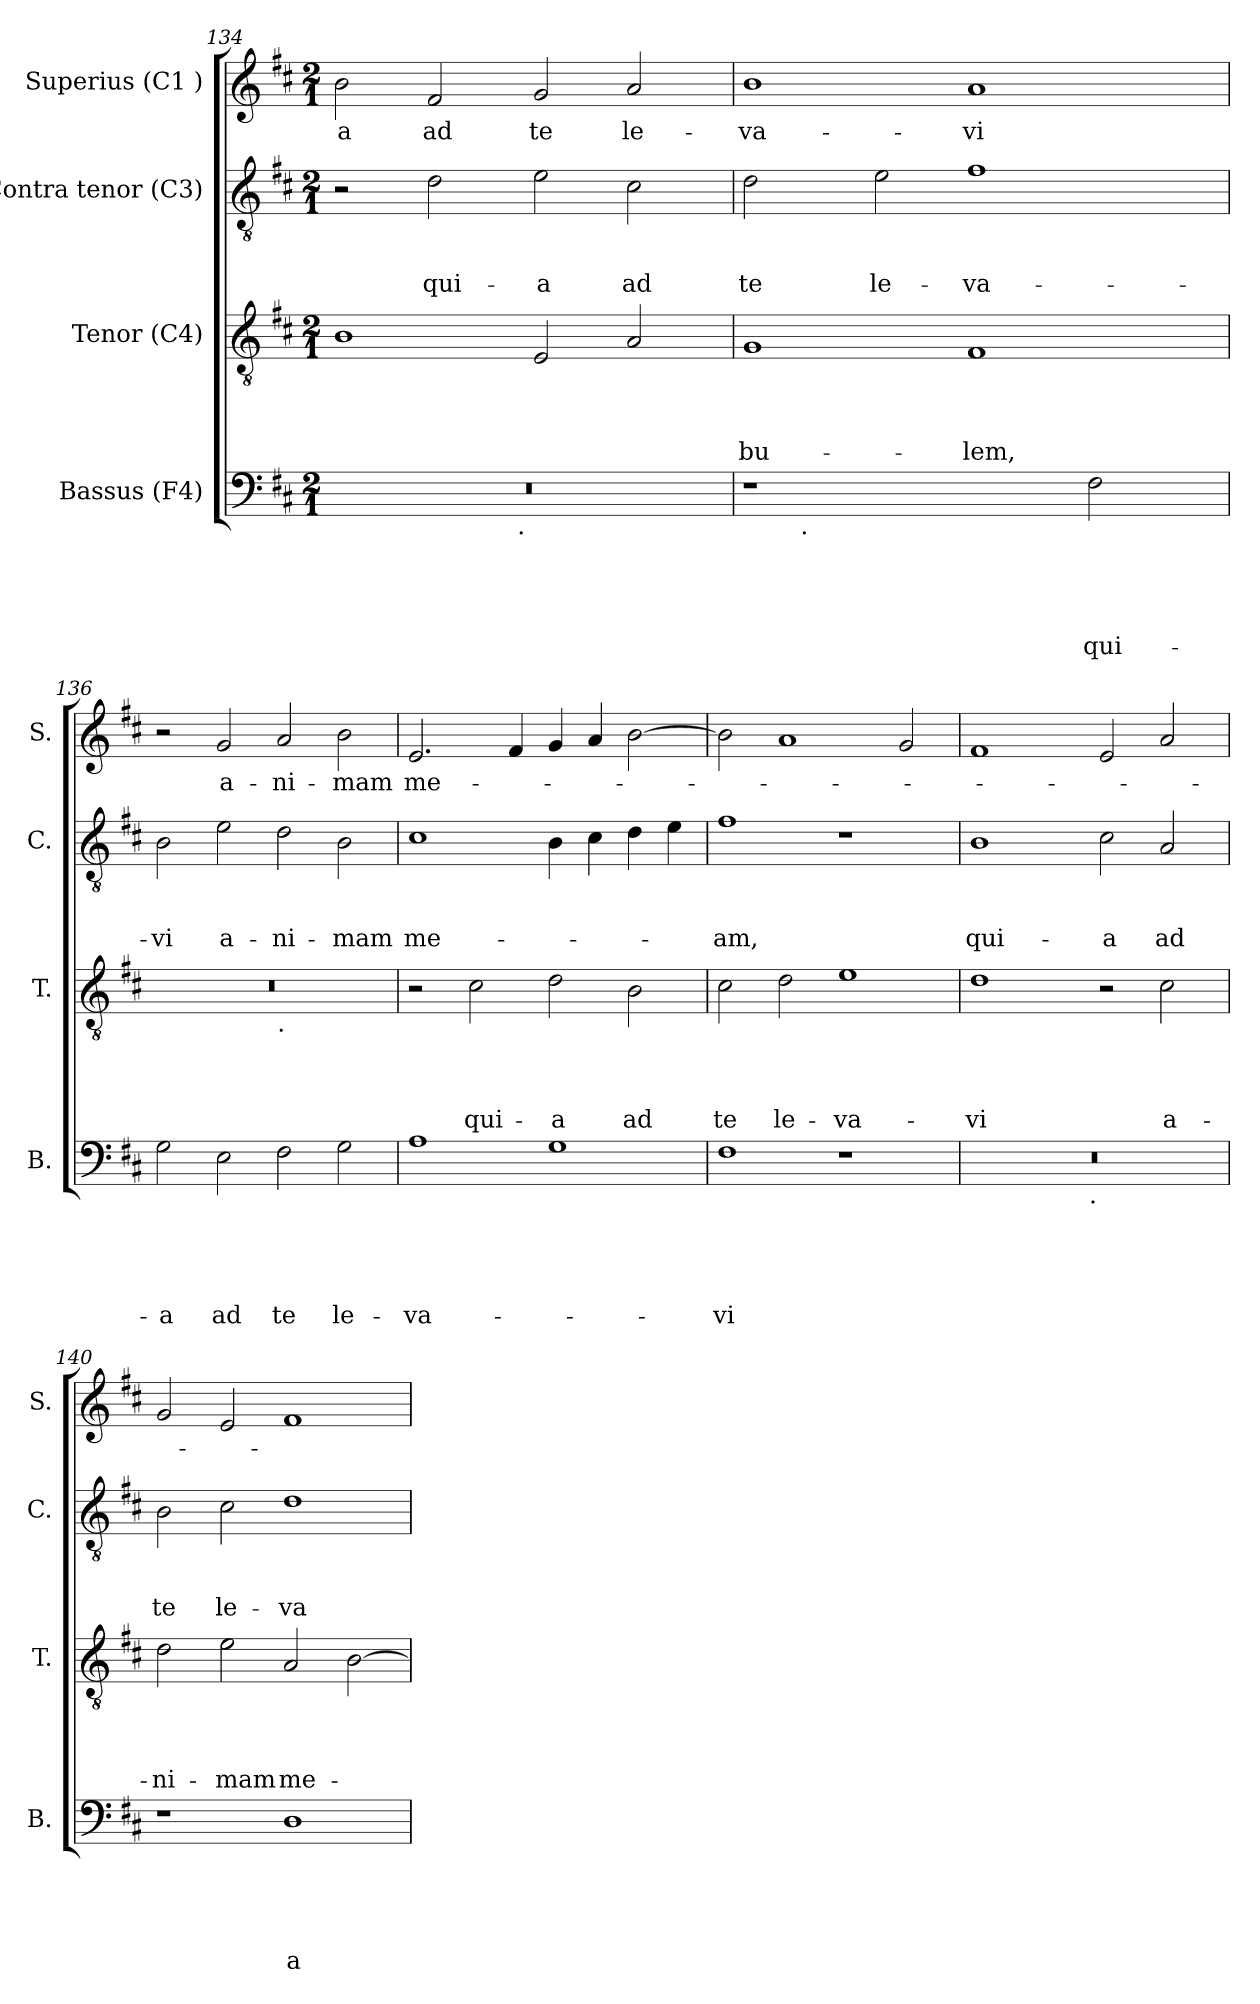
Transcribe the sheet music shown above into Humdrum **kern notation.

**kern	**text	**text	**text	**text	**text	**kern	**text	**text	**text	**text	**kern	**text	**text	**text	**kern	**text
*part4	*part4	*part4	*part4	*part4	*part4	*part3	*part3	*part3	*part3	*part3	*part2	*part2	*part2	*part2	*part1	*part1
*staff4	*staff4	*staff4	*staff4	*staff4	*staff4	*staff3	*staff3	*staff3	*staff3	*staff3	*staff2	*staff2	*staff2	*staff2	*staff1	*staff1
*I"Bassus (F4)	*	*	*	*	*	*I"Tenor (C4)	*	*	*	*	*I"Contra tenor (C3)	*	*	*	*I"Superius (C1 )	*
*I'B.	*	*	*	*	*	*I'T.	*	*	*	*	*I'C.	*	*	*	*I'S.	*
*clefF4	*	*	*	*	*	*clefGv2	*	*	*	*	*clefGv2	*	*	*	*clefG2	*
*k[f#c#]	*	*	*	*	*	*k[f#c#]	*	*	*	*	*k[f#c#]	*	*	*	*k[f#c#]	*
*D:	*	*	*	*	*	*D:	*	*	*	*	*D:	*	*	*	*D:	*
*M2/1	*	*	*	*	*	*M2/1	*	*	*	*	*M2/1	*	*	*	*M2/1	*
=134	=134	=134	=134	=134	=134	=134	=134	=134	=134	=134	=134	=134	=134	=134	=134	=134
!	!	!	!	!	!	!	!	!	!	!	!	!	!	!	!	!LO:LY:b
*^	*	*	*	*	*	*	*	*	*	*	*	*	*	*	*	*
0r	2ryy	.	.	.	.	.	1B	.	.	.	.	2r	.	.	.	2b\	-a
!	!	!	!	!	!	!	!	!	!	!	!	!	!	!	!LO:LY:b	!	!LO:LY:b
.	4...ryy	.	.	.	.	.	.	.	.	.	.	2d\	.	.	qui-	2f#/	ad
!	!LO:TX:b:t=.	!	!	!	!	!	!	!	!	!	!	!	!	!	!	!	!
.	1ryy	.	.	.	.	.	.	.	.	.	.	.	.	.	.	.	.
!	!	!	!	!	!	!	!	!	!	!	!	!	!	!	!LO:LY:b	!	!LO:LY:b
.	.	.	.	.	.	.	2E/	.	.	.	.	2e\	.	.	-a	2g/	te
!	!	!	!	!	!	!	!	!	!	!	!	!	!	!	!LO:LY:b	!	!LO:LY:b
.	.	.	.	.	.	.	2A/	.	.	.	.	2c#\	.	.	ad	2a/	le-
.	32ryy	.	.	.	.	.	.	.	.	.	.	.	.	.	.	.	.
!!LO:LB:g=z
=135	=135	=135	=135	=135	=135	=135	=135	=135	=135	=135	=135	=135	=135	=135	=135	=135	=135
!	!	!	!	!	!	!	!	!	!	!	!LO:LY:b	!	!	!	!LO:LY:b	!	!LO:LY:b
1r	8ryy	.	.	.	.	.	1G	.	.	.	-bu-	2d\	.	.	te	1b	-va-
.	32ryy	.	.	.	.	.	.	.	.	.	.	.	.	.	.	.	.
!	!LO:TX:b:t=.	!	!	!	!	!	!	!	!	!	!	!	!	!	!	!	!
.	1ryy	.	.	.	.	.	.	.	.	.	.	.	.	.	.	.	.
!	!	!	!	!	!	!	!	!	!	!	!	!	!	!	!LO:LY:b	!	!
.	.	.	.	.	.	.	.	.	.	.	.	2e\	.	.	le-	.	.
!	!	!	!	!	!	!	!	!	!	!	!LO:LY:b	!	!	!	!LO:LY:b	!	!LO:LY:b
2ryy	.	.	.	.	.	.	1F#	.	.	.	-lem,	1f#	.	.	-va-	1a	-vi
.	2ryy	.	.	.	.	.	.	.	.	.	.	.	.	.	.	.	.
!	!	!	!	!	!	!LO:LY:b	!	!	!	!	!	!	!	!	!	!	!
2F#\	.	.	.	.	.	qui-	.	.	.	.	.	.	.	.	.	.	.
.	4ryy	.	.	.	.	.	.	.	.	.	.	.	.	.	.	.	.
.	16.ryy	.	.	.	.	.	.	.	.	.	.	.	.	.	.	.	.
=136	=136	=136	=136	=136	=136	=136	=136	=136	=136	=136	=136	=136	=136	=136	=136	=136	=136
!	!	!	!	!	!	!LO:LY:b	!	!	!	!	!	!	!	!	!LO:LY:b	!	!
*v	*v	*	*	*	*	*	*^	*	*	*	*	*	*	*	*	*	*
2G\	.	.	.	.	-a	0r	1ryy	.	.	.	.	2B\	.	.	-vi	2r	.
!	!	!	!	!	!LO:LY:b	!	!	!	!	!	!	!	!	!	!LO:LY:b	!	!LO:LY:b
2E\	.	.	.	.	ad	.	.	.	.	.	.	2e\	.	.	a-	2g/	a-
!	!	!	!	!	!	!	!LO:TX:b:t=.	!	!	!	!	!	!	!	!	!	!
!	!	!	!	!	!LO:LY:b	!	!	!	!	!	!	!	!	!	!LO:LY:b	!	!LO:LY:b
2F#\	.	.	.	.	te	.	1ryy	.	.	.	.	2d\	.	.	-ni-	2a/	-ni-
!	!	!	!	!	!LO:LY:b	!	!	!	!	!	!	!	!	!	!LO:LY:b	!	!LO:LY:b
2G\	.	.	.	.	le-	.	.	.	.	.	.	2B\	.	.	-mam	2b\	-mam
=137	=137	=137	=137	=137	=137	=137	=137	=137	=137	=137	=137	=137	=137	=137	=137	=137	=137
!	!	!	!	!	!LO:LY:b	!	!	!	!	!	!	!	!	!	!LO:LY:b	!	!LO:LY:b
*	*	*	*	*	*	*v	*v	*	*	*	*	*	*	*	*	*	*
1A	.	.	.	.	-va-	2r	.	.	.	.	1c#	.	.	me-	2.e/	me-
!	!	!	!	!	!	!	!	!	!	!LO:LY:b	!	!	!	!	!	!
.	.	.	.	.	.	2c#\	.	.	.	qui-	.	.	.	.	.	.
.	.	.	.	.	.	.	.	.	.	.	.	.	.	.	4f#/	.
!	!	!	!	!	!	!	!	!	!	!LO:LY:b	!	!	!	!	!	!
1G	.	.	.	.	.	2d\	.	.	.	-a	4B\	.	.	.	4g/	.
.	.	.	.	.	.	.	.	.	.	.	4c#\	.	.	.	4a/	.
!	!	!	!	!	!	!	!	!	!	!LO:LY:b	!	!	!	!	!	!
.	.	.	.	.	.	2B\	.	.	.	ad	4d\	.	.	.	[>2b\	.
.	.	.	.	.	.	.	.	.	.	.	4e\	.	.	.	.	.
=138	=138	=138	=138	=138	=138	=138	=138	=138	=138	=138	=138	=138	=138	=138	=138	=138
!	!	!	!	!	!LO:LY:b	!	!	!	!	!LO:LY:b	!	!	!	!LO:LY:b	!	!
1F#	.	.	.	.	-vi	2c#\	.	.	.	te	1f#	.	.	-am,	2b\]	.
!	!	!	!	!	!	!	!	!	!	!LO:LY:b	!	!	!	!	!	!
.	.	.	.	.	.	2d\	.	.	.	le-	.	.	.	.	1a	.
!	!	!	!	!	!	!	!	!	!	!LO:LY:b	!	!	!	!	!	!
1r	.	.	.	.	.	1e	.	.	.	-va-	1r	.	.	.	.	.
.	.	.	.	.	.	.	.	.	.	.	.	.	.	.	2g/	.
=139	=139	=139	=139	=139	=139	=139	=139	=139	=139	=139	=139	=139	=139	=139	=139	=139
!	!	!	!	!	!	!	!	!	!	!LO:LY:b	!	!	!	!LO:LY:b	!	!
*^	*	*	*	*	*	*	*	*	*	*	*	*	*	*	*	*
0r	2ryy	.	.	.	.	.	1d	.	.	.	-vi	1B	.	.	qui-	1f#	.
.	4...ryy	.	.	.	.	.	.	.	.	.	.	.	.	.	.	.	.
!	!LO:TX:b:t=.	!	!	!	!	!	!	!	!	!	!	!	!	!	!	!	!
.	1ryy	.	.	.	.	.	.	.	.	.	.	.	.	.	.	.	.
!	!	!	!	!	!	!	!	!	!	!	!	!	!	!	!LO:LY:b	!	!
.	.	.	.	.	.	.	2r	.	.	.	.	2c#\	.	.	-a	2e/	.
!	!	!	!	!	!	!	!	!	!	!	!LO:LY:b	!	!	!	!LO:LY:b	!	!
.	.	.	.	.	.	.	2c#\	.	.	.	a-	2A/	.	.	ad	2a/	.
.	32ryy	.	.	.	.	.	.	.	.	.	.	.	.	.	.	.	.
!!LO:PB:g=z
=140	=140	=140	=140	=140	=140	=140	=140	=140	=140	=140	=140	=140	=140	=140	=140	=140	=140
!	!	!	!	!	!	!	!	!	!	!	!LO:LY:b	!	!	!	!LO:LY:b	!	!
*v	*v	*	*	*	*	*	*	*	*	*	*	*	*	*	*	*	*
1r	.	.	.	.	.	2d\	.	.	.	-ni-	2B\	.	.	te	2g/	.
!	!	!	!	!	!	!	!	!	!	!LO:LY:b	!	!	!	!LO:LY:b	!	!
.	.	.	.	.	.	2e\	.	.	.	-mam	2c#\	.	.	le-	2e/	.
!	!	!	!	!	!LO:LY:b:rj	!	!	!	!	!LO:LY:b	!	!	!	!LO:LY:b	!	!
1D	.	.	.	.	a-	2A/	.	.	.	me-	1d	.	.	-va-	1f#	.
.	.	.	.	.	.	[>2B\	.	.	.	.	.	.	.	.	.	.
=	=	=	=	=	=	=	=	=	=	=	=	=	=	=	=	=
*-	*-	*-	*-	*-	*-	*-	*-	*-	*-	*-	*-	*-	*-	*-	*-	*-
